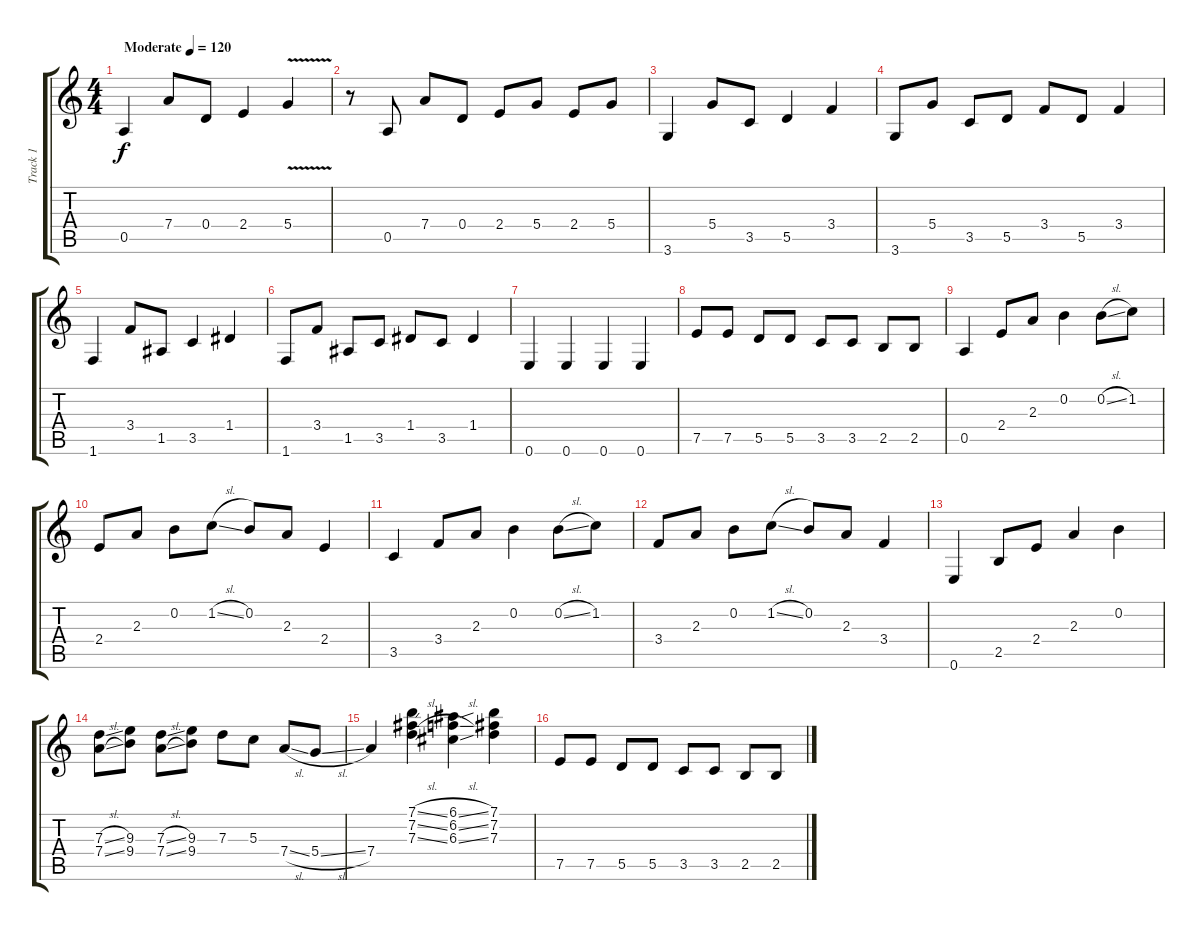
\track ("Track 1" "Track 1") {instrument electricguitarclean}
\staff {score tabs}
\tuning (E4 B3 G3 D3 A2 E2) {hide}
\ts (4 4)
\tempo (120 "Moderate")
\clef g2
\ks c
0.5.4{dy f instrument electricguitarclean} 7.4.8 0.4.8 2.4.4 5.4{v}.4 |
r.8 0.5.8 7.4.8 0.4.8 2.4.8 5.4.8 2.4.8 5.4.8 |
3.6.4 5.4.8 3.5.8 5.5.4 3.4.4 |
3.6.8 5.4.8 3.5.8 5.5.8 3.4.8 5.5.8 3.4.4 |
1.6.4 3.4.8 1.5.8 3.5.4 1.4.4 |
1.6.8 3.4.8 1.5.8 3.5.8 1.4.8 3.5.8 1.4.4 |
0.6.4 0.6.4 0.6.4 0.6.4 |
7.5.8 7.5.8 5.5.8 5.5.8 3.5.8 3.5.8 2.5.8 2.5.8 |
0.5.4 2.4.8 2.3.8 0.2.4 0.2{sl}.8 1.2.8 |
2.4.8 2.3.8 0.2.8 1.2{sl}.8 0.2.8 2.3.8 2.4.4 |
3.5.4 3.4.8 2.3.8 0.2.4 0.2{sl}.8 1.2.8 |
3.4.8 2.3.8 0.2.8 1.2{sl}.8 0.2.8 2.3.8 3.4.4 |
0.6.4 2.5.8 2.4.8 2.3.4 0.2.4 |
(7.3{sl} 7.4{sl}).8 (9.3 9.4).8 (7.3{sl} 7.4{sl}).8 (9.3 9.4).8 7.3.8 5.3.8 7.4{sl}.8 5.4{sl}.8 |
7.4.4 (7.1{sl} 7.2{sl} 7.3{ss}).4 (6.1{sl} 6.2{sl} 6.3{ss}).4 (7.1 7.2 7.3).4 |
7.5.8 7.5.8 5.5.8 5.5.8 3.5.8 3.5.8 2.5.8 2.5.8
